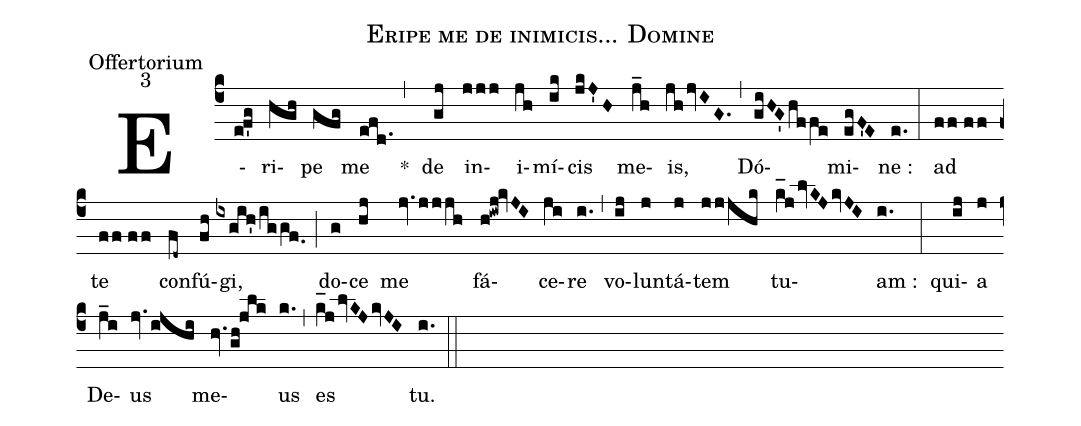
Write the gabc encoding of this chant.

name:Eripe me de inimicis... Domine;
office-part:Offertorium;
mode:3;
%%
(c4) E(ef'g)ri(hgh)pe(gfg) me(efd.1) <clear>*(,) de(gj) in(jjj)i(jh)mí(ik)cis(jkJ'H) me(j_h)is,(jhjvIG.) (,) Dó(giHG'hffe)mi(egF'E)ne :(e.) (:) ad(ff//ff) te(ff//ff) con(fd~)fú(fh)gi,(ixgih'/iggf.0) (;) do(g)ce(hj) me(jv.jjjh) fá(h!iwj!kvJI)ce(ji)re(i.) (,) vo(ij)lun(j)tá(j)tem(jjjhk) tu(k_[hl:1]jlvKJkvJI)am :(i.) (:) qui(ij)a(j) De(j_i)us(jv.ijhi) me(hv.gh!jlk)us(k.) (,) es(k_[hl:1]jlvKJkvJI) tu.(i.) (::)
